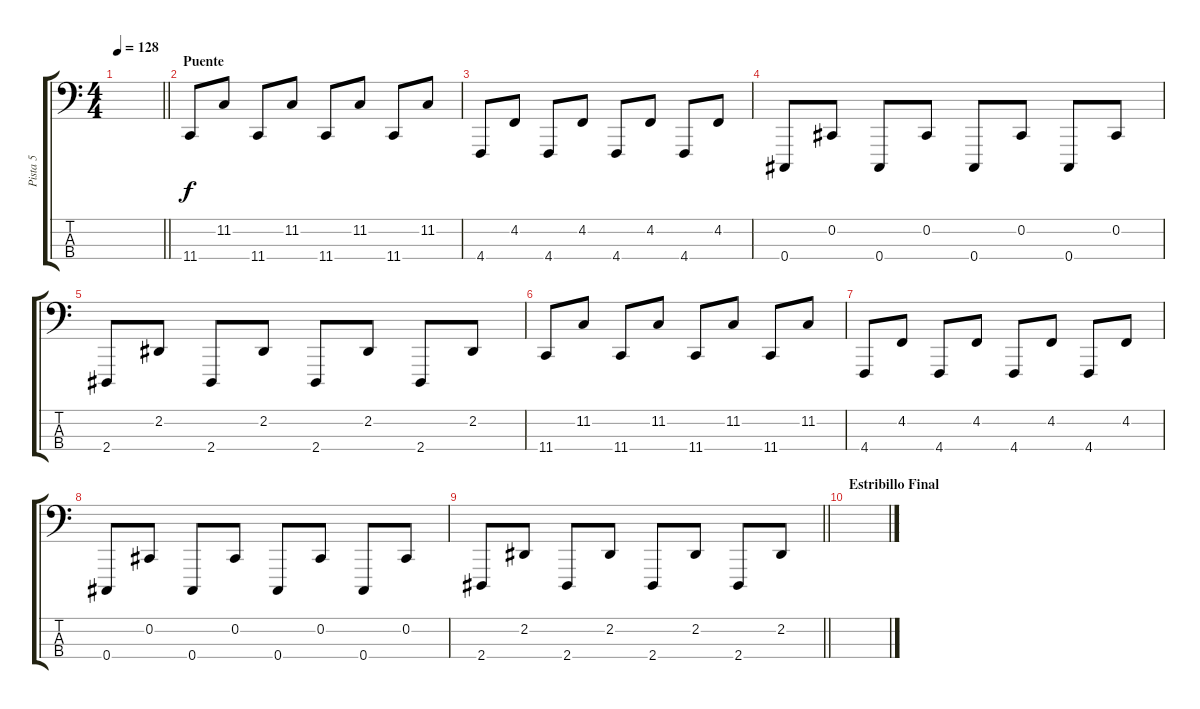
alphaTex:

\track ("Pista 5" "Pista 5") {instrument lead8bassandlead}
\staff {score tabs}
\tuning (Gb2 Db2 Ab1 Db1) {hide}
\ts (4 4)
\tempo 128
\clef f4
\barLineRight lightlight
\ks c
|
\section ("" "Puente")
11.4.8 11.2.8 11.4.8 11.2.8 11.4.8 11.2.8 11.4.8 11.2.8 |
4.4.8 4.2.8 4.4.8 4.2.8 4.4.8 4.2.8 4.4.8 4.2.8 |
0.4.8 0.2.8 0.4.8 0.2.8 0.4.8 0.2.8 0.4.8 0.2.8 |
2.4.8 2.2.8 2.4.8 2.2.8 2.4.8 2.2.8 2.4.8 2.2.8 |
11.4.8 11.2.8 11.4.8 11.2.8 11.4.8 11.2.8 11.4.8 11.2.8 |
4.4.8 4.2.8 4.4.8 4.2.8 4.4.8 4.2.8 4.4.8 4.2.8 |
0.4.8 0.2.8 0.4.8 0.2.8 0.4.8 0.2.8 0.4.8 0.2.8 |
\barLineRight lightlight
2.4.8 2.2.8 2.4.8 2.2.8 2.4.8 2.2.8 2.4.8 2.2.8 |
\section ("" "Estribillo Final")
